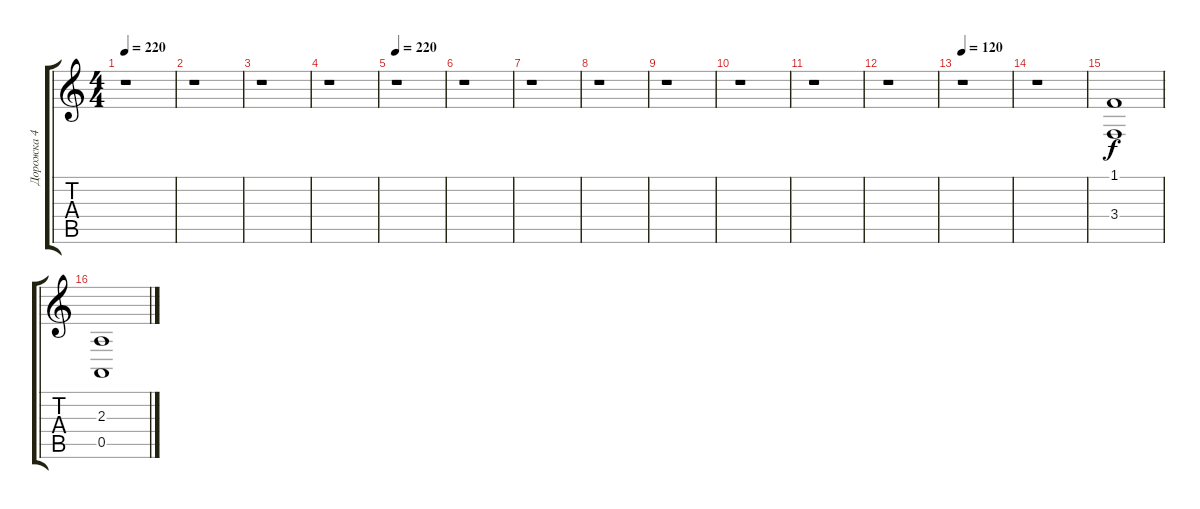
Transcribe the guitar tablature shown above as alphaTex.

\track ("Дорожка 4" "Дорожка 4") {instrument fx6goblins}
\staff {score tabs}
\tuning (E4 B3 G3 D3 A2 E2) {hide}
\ts (4 4)
\tempo 220
\clef g2
\ks c
r.1{dy f} |
r.1 |
r.1 |
r.1 |
\tempo 220
r.1 |
r.1 |
r.1 |
r.1 |
r.1 |
r.1 |
r.1 |
r.1 |
\tempo 120
r.1 |
r.1 |
(1.1 3.4).1 |
(2.3 0.5).1
